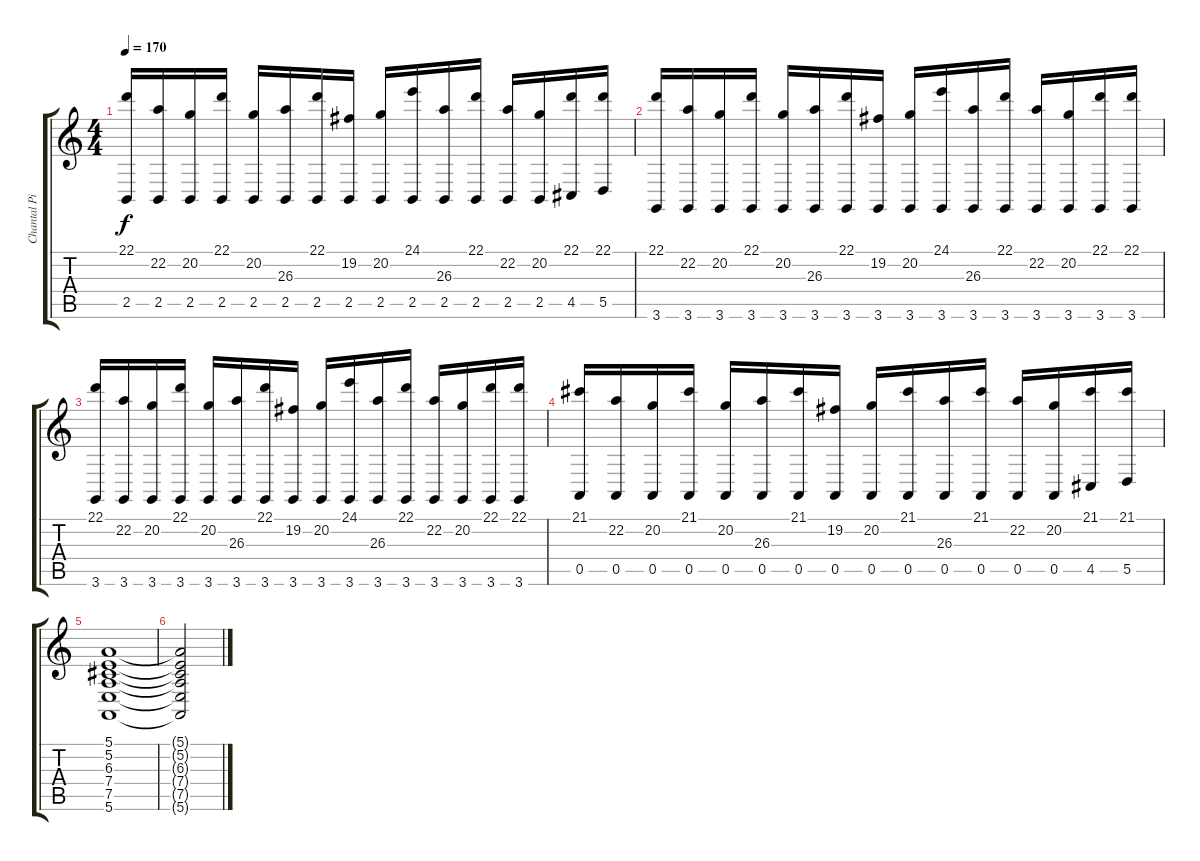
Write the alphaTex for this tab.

\track ("Chantal Piano" "Chantal Pi") {instrument acousticgrandpiano}
\staff {score tabs}
\tuning (E4 B3 G3 D3 A2 E2) {hide}
\ts (4 4)
\tempo 170
\clef g2
\ks c
(22.1 2.5).16{dy f} (22.2 2.5).16 (20.2 2.5).16 (22.1 2.5).16 (20.2 2.5).16 (26.3 2.5).16 (22.1 2.5).16 (19.2 2.5).16 (20.2 2.5).16 (24.1 2.5).16 (26.3 2.5).16 (22.1 2.5).16 (22.2 2.5).16 (20.2 2.5).16 (22.1 4.5).16 (22.1 5.5).16 |
(22.1 3.6).16 (22.2 3.6).16 (20.2 3.6).16 (22.1 3.6).16 (20.2 3.6).16 (26.3 3.6).16 (22.1 3.6).16 (19.2 3.6).16 (20.2 3.6).16 (24.1 3.6).16 (26.3 3.6).16 (22.1 3.6).16 (22.2 3.6).16 (20.2 3.6).16 (22.1 3.6).16 (22.1 3.6).16 |
(22.1 3.6).16 (22.2 3.6).16 (20.2 3.6).16 (22.1 3.6).16 (20.2 3.6).16 (26.3 3.6).16 (22.1 3.6).16 (19.2 3.6).16 (20.2 3.6).16 (24.1 3.6).16 (26.3 3.6).16 (22.1 3.6).16 (22.2 3.6).16 (20.2 3.6).16 (22.1 3.6).16 (22.1 3.6).16 |
(21.1 0.5).16 (22.2 0.5).16 (20.2 0.5).16 (21.1 0.5).16 (20.2 0.5).16 (26.3 0.5).16 (21.1 0.5).16 (19.2 0.5).16 (20.2 0.5).16 (21.1 0.5).16 (26.3 0.5).16 (21.1 0.5).16 (22.2 0.5).16 (20.2 0.5).16 (21.1 4.5).16 (21.1 5.5).16 |
(5.1 5.2 6.3 7.4 7.5 5.6).1 |
(5.1{t} 5.2{t} 6.3{t} 7.4{t} 7.5{t} 5.6{t}).2
